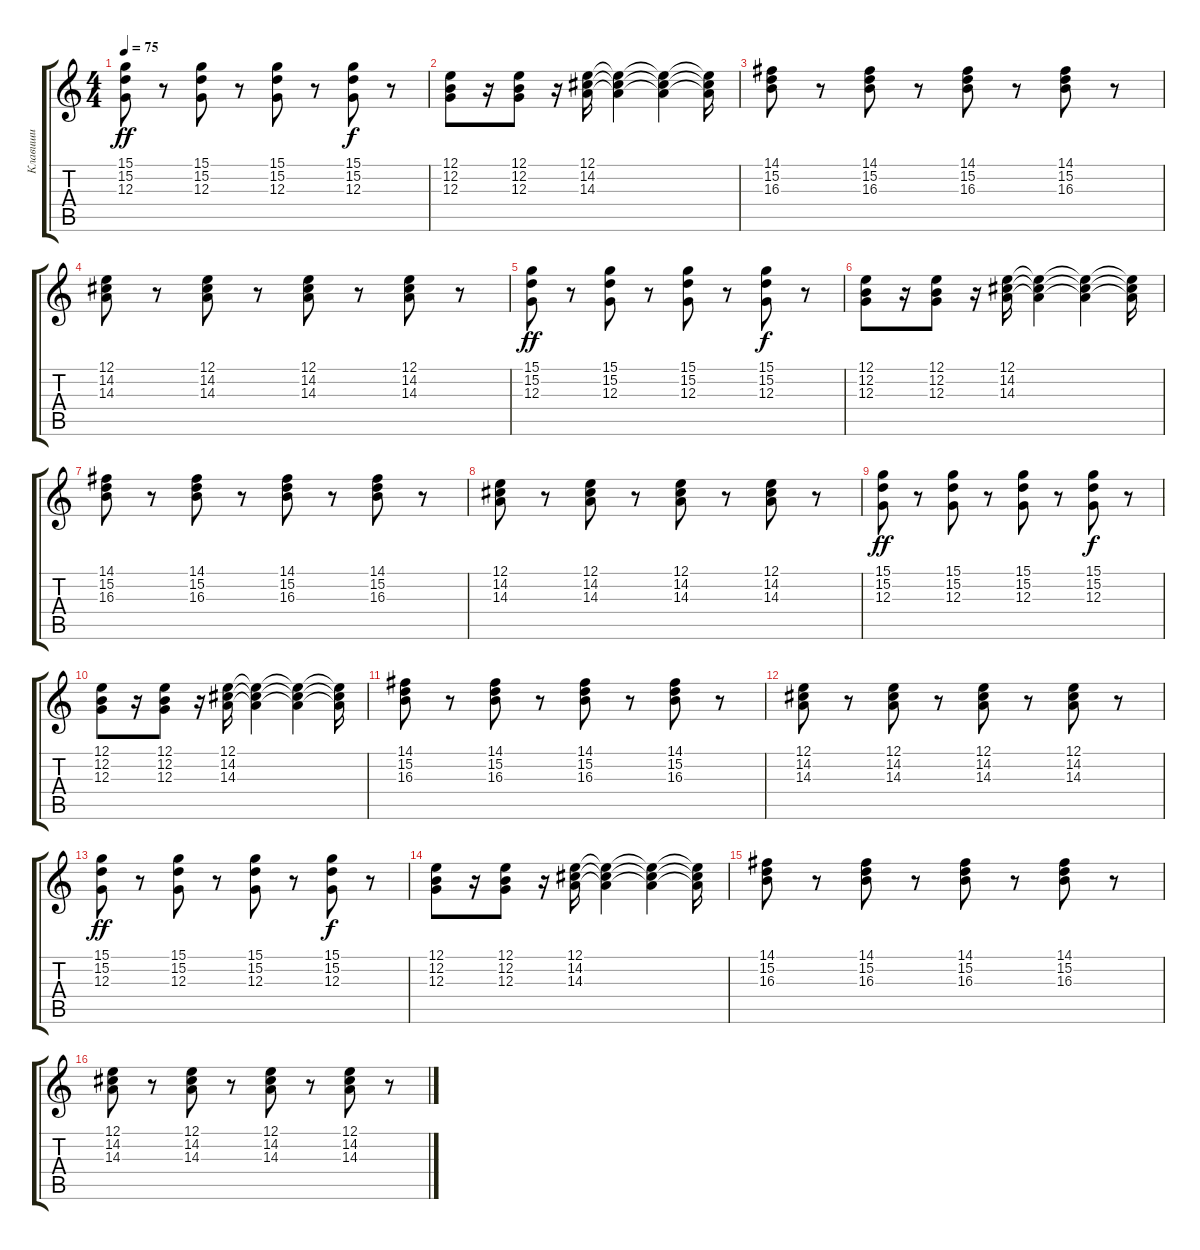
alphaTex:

\track ("Клавиши" "Клавиши") {instrument stringensemble2}
\staff {score tabs}
\tuning (E4 B3 G3 D3 A2 E2) {hide}
\ts (4 4)
\tempo 75
\clef g2
\ks c
(15.1 15.2 12.3).8{dy ff} r.8 (15.1 15.2 12.3).8 r.8 (15.1 15.2 12.3).8 r.8 (15.1 15.2 12.3).8{dy f} r.8 |
(12.1 12.2 12.3).8 r.16 (12.1 12.2 12.3).8 r.16 (12.1 14.2 14.3).16 (12.1{t} 14.2{t} 14.3{t}).4 (12.1{t} 14.2{t} 14.3{t}).4 (12.1{t} 14.2{t} 14.3{t}).16 |
(14.1 15.2 16.3).8 r.8 (14.1 15.2 16.3).8 r.8 (14.1 15.2 16.3).8 r.8 (14.1 15.2 16.3).8 r.8 |
(12.1 14.2 14.3).8 r.8 (12.1 14.2 14.3).8 r.8 (12.1 14.2 14.3).8 r.8 (12.1 14.2 14.3).8 r.8 |
(15.1 15.2 12.3).8{dy ff} r.8 (15.1 15.2 12.3).8 r.8 (15.1 15.2 12.3).8 r.8 (15.1 15.2 12.3).8{dy f} r.8 |
(12.1 12.2 12.3).8 r.16 (12.1 12.2 12.3).8 r.16 (12.1 14.2 14.3).16 (12.1{t} 14.2{t} 14.3{t}).4 (12.1{t} 14.2{t} 14.3{t}).4 (12.1{t} 14.2{t} 14.3{t}).16 |
(14.1 15.2 16.3).8{volume 0} r.8 (14.1 15.2 16.3).8 r.8 (14.1 15.2 16.3).8 r.8 (14.1 15.2 16.3).8 r.8 |
(12.1 14.2 14.3).8 r.8 (12.1 14.2 14.3).8 r.8 (12.1 14.2 14.3).8 r.8 (12.1 14.2 14.3).8 r.8 |
(15.1 15.2 12.3).8{dy ff} r.8 (15.1 15.2 12.3).8 r.8 (15.1 15.2 12.3).8 r.8 (15.1 15.2 12.3).8{dy f} r.8 |
(12.1 12.2 12.3).8 r.16 (12.1 12.2 12.3).8 r.16 (12.1 14.2 14.3).16 (12.1{t} 14.2{t} 14.3{t}).4 (12.1{t} 14.2{t} 14.3{t}).4 (12.1{t} 14.2{t} 14.3{t}).16 |
(14.1 15.2 16.3).8 r.8 (14.1 15.2 16.3).8 r.8 (14.1 15.2 16.3).8 r.8 (14.1 15.2 16.3).8 r.8 |
(12.1 14.2 14.3).8 r.8 (12.1 14.2 14.3).8 r.8 (12.1 14.2 14.3).8 r.8 (12.1 14.2 14.3).8 r.8 |
(15.1 15.2 12.3).8{dy ff} r.8 (15.1 15.2 12.3).8 r.8 (15.1 15.2 12.3).8 r.8 (15.1 15.2 12.3).8{dy f} r.8 |
(12.1 12.2 12.3).8 r.16 (12.1 12.2 12.3).8 r.16 (12.1 14.2 14.3).16 (12.1{t} 14.2{t} 14.3{t}).4 (12.1{t} 14.2{t} 14.3{t}).4 (12.1{t} 14.2{t} 14.3{t}).16 |
(14.1 15.2 16.3).8 r.8 (14.1 15.2 16.3).8 r.8 (14.1 15.2 16.3).8 r.8 (14.1 15.2 16.3).8 r.8 |
(12.1 14.2 14.3).8 r.8 (12.1 14.2 14.3).8 r.8 (12.1 14.2 14.3).8 r.8 (12.1 14.2 14.3).8 r.8
